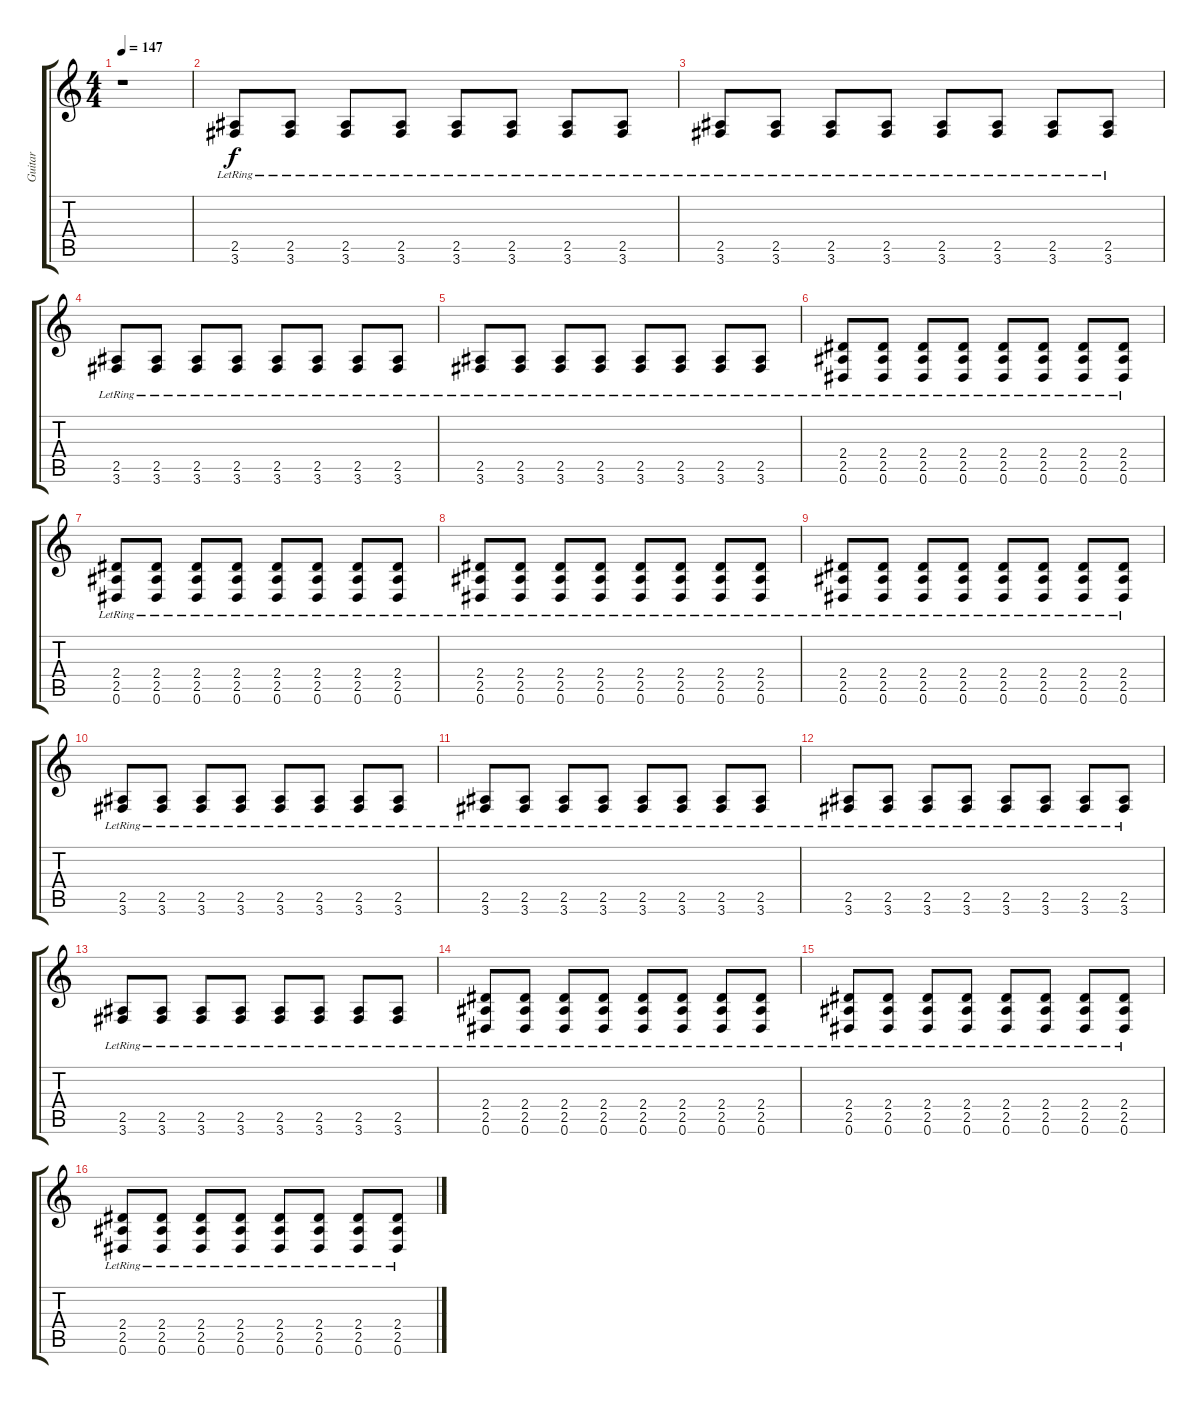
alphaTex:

\track ("Guitar" "Guitar") {instrument electricguitarjazz}
\staff {score tabs}
\tuning (Eb4 Bb3 Gb3 Db3 Ab2 Eb2) {hide}
\ts (4 4)
\tempo 147
\clef g2
\ks c
r.1{dy f instrument electricguitarjazz} |
(2.5{lr} 3.6{lr}).8 (2.5{lr} 3.6{lr}).8 (2.5{lr} 3.6{lr}).8 (2.5{lr} 3.6{lr}).8 (2.5{lr} 3.6{lr}).8 (2.5{lr} 3.6{lr}).8 (2.5{lr} 3.6{lr}).8 (2.5{lr} 3.6{lr}).8 |
(2.5{lr} 3.6{lr}).8 (2.5{lr} 3.6{lr}).8 (2.5{lr} 3.6{lr}).8 (2.5{lr} 3.6{lr}).8 (2.5{lr} 3.6{lr}).8 (2.5{lr} 3.6{lr}).8 (2.5{lr} 3.6{lr}).8 (2.5{lr} 3.6{lr}).8 |
(2.5{lr} 3.6{lr}).8 (2.5{lr} 3.6{lr}).8 (2.5{lr} 3.6{lr}).8 (2.5{lr} 3.6{lr}).8 (2.5{lr} 3.6{lr}).8 (2.5{lr} 3.6{lr}).8 (2.5{lr} 3.6{lr}).8 (2.5{lr} 3.6{lr}).8 |
(2.5{lr} 3.6{lr}).8 (2.5{lr} 3.6{lr}).8 (2.5{lr} 3.6{lr}).8 (2.5{lr} 3.6{lr}).8 (2.5{lr} 3.6{lr}).8 (2.5{lr} 3.6{lr}).8 (2.5{lr} 3.6{lr}).8 (2.5{lr} 3.6{lr}).8 |
(2.4{lr} 2.5{lr} 0.6{lr}).8 (2.4{lr} 2.5{lr} 0.6{lr}).8 (2.4{lr} 2.5{lr} 0.6{lr}).8 (2.4{lr} 2.5{lr} 0.6{lr}).8 (2.4{lr} 2.5{lr} 0.6{lr}).8 (2.4{lr} 2.5{lr} 0.6{lr}).8 (2.4{lr} 2.5{lr} 0.6{lr}).8 (2.4{lr} 2.5{lr} 0.6{lr}).8 |
(2.4{lr} 2.5{lr} 0.6{lr}).8 (2.4{lr} 2.5{lr} 0.6{lr}).8 (2.4{lr} 2.5{lr} 0.6{lr}).8 (2.4{lr} 2.5{lr} 0.6{lr}).8 (2.4{lr} 2.5{lr} 0.6{lr}).8 (2.4{lr} 2.5{lr} 0.6{lr}).8 (2.4{lr} 2.5{lr} 0.6{lr}).8 (2.4{lr} 2.5{lr} 0.6{lr}).8 |
(2.4{lr} 2.5{lr} 0.6{lr}).8 (2.4{lr} 2.5{lr} 0.6{lr}).8 (2.4{lr} 2.5{lr} 0.6{lr}).8 (2.4{lr} 2.5{lr} 0.6{lr}).8 (2.4{lr} 2.5{lr} 0.6{lr}).8 (2.4{lr} 2.5{lr} 0.6{lr}).8 (2.4{lr} 2.5{lr} 0.6{lr}).8 (2.4{lr} 2.5{lr} 0.6{lr}).8 |
(2.4{lr} 2.5{lr} 0.6{lr}).8 (2.4{lr} 2.5{lr} 0.6{lr}).8 (2.4{lr} 2.5{lr} 0.6{lr}).8 (2.4{lr} 2.5{lr} 0.6{lr}).8 (2.4{lr} 2.5{lr} 0.6{lr}).8 (2.4{lr} 2.5{lr} 0.6{lr}).8 (2.4{lr} 2.5{lr} 0.6{lr}).8 (2.4{lr} 2.5{lr} 0.6{lr}).8 |
(2.5{lr} 3.6{lr}).8 (2.5{lr} 3.6{lr}).8 (2.5{lr} 3.6{lr}).8 (2.5{lr} 3.6{lr}).8 (2.5{lr} 3.6{lr}).8 (2.5{lr} 3.6{lr}).8 (2.5{lr} 3.6{lr}).8 (2.5{lr} 3.6{lr}).8 |
(2.5{lr} 3.6{lr}).8 (2.5{lr} 3.6{lr}).8 (2.5{lr} 3.6{lr}).8 (2.5{lr} 3.6{lr}).8 (2.5{lr} 3.6{lr}).8 (2.5{lr} 3.6{lr}).8 (2.5{lr} 3.6{lr}).8 (2.5{lr} 3.6{lr}).8 |
(2.5{lr} 3.6{lr}).8 (2.5{lr} 3.6{lr}).8 (2.5{lr} 3.6{lr}).8 (2.5{lr} 3.6{lr}).8 (2.5{lr} 3.6{lr}).8 (2.5{lr} 3.6{lr}).8 (2.5{lr} 3.6{lr}).8 (2.5{lr} 3.6{lr}).8 |
(2.5{lr} 3.6{lr}).8 (2.5{lr} 3.6{lr}).8 (2.5{lr} 3.6{lr}).8 (2.5{lr} 3.6{lr}).8 (2.5{lr} 3.6{lr}).8 (2.5{lr} 3.6{lr}).8 (2.5{lr} 3.6{lr}).8 (2.5{lr} 3.6{lr}).8 |
(2.4{lr} 2.5{lr} 0.6{lr}).8 (2.4{lr} 2.5{lr} 0.6{lr}).8 (2.4{lr} 2.5{lr} 0.6{lr}).8 (2.4{lr} 2.5{lr} 0.6{lr}).8 (2.4{lr} 2.5{lr} 0.6{lr}).8 (2.4{lr} 2.5{lr} 0.6{lr}).8 (2.4{lr} 2.5{lr} 0.6{lr}).8 (2.4{lr} 2.5{lr} 0.6{lr}).8 |
(2.4{lr} 2.5{lr} 0.6{lr}).8 (2.4{lr} 2.5{lr} 0.6{lr}).8 (2.4{lr} 2.5{lr} 0.6{lr}).8 (2.4{lr} 2.5{lr} 0.6{lr}).8 (2.4{lr} 2.5{lr} 0.6{lr}).8 (2.4{lr} 2.5{lr} 0.6{lr}).8 (2.4{lr} 2.5{lr} 0.6{lr}).8 (2.4{lr} 2.5{lr} 0.6{lr}).8 |
(2.4{lr} 2.5{lr} 0.6{lr}).8 (2.4{lr} 2.5{lr} 0.6{lr}).8 (2.4{lr} 2.5{lr} 0.6{lr}).8 (2.4{lr} 2.5{lr} 0.6{lr}).8 (2.4{lr} 2.5{lr} 0.6{lr}).8 (2.4{lr} 2.5{lr} 0.6{lr}).8 (2.4{lr} 2.5{lr} 0.6{lr}).8 (2.4{lr} 2.5{lr} 0.6{lr}).8
